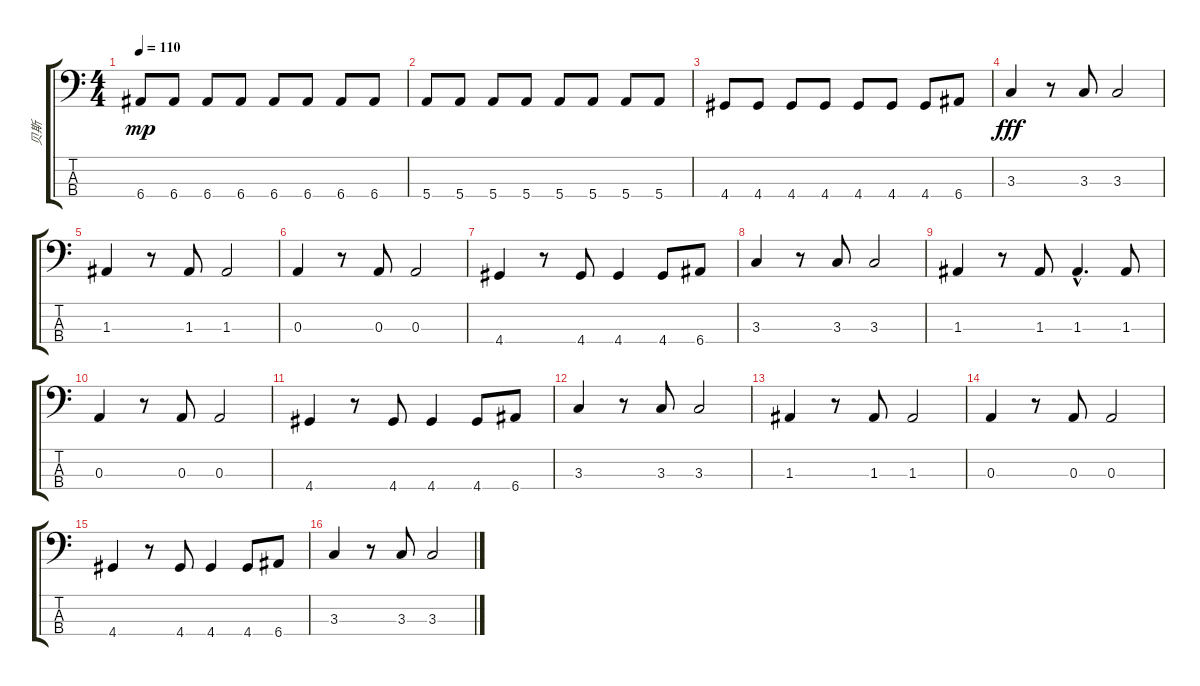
\track ("贝斯" "贝斯") {instrument electricbassfinger}
\staff {score tabs}
\tuning (G2 D2 A1 E1) {hide}
\ts (4 4)
\tempo 110
\clef f4
\ks c
6.4.8{dy mp} 6.4.8 6.4.8 6.4.8 6.4.8 6.4.8 6.4.8 6.4.8 |
5.4.8 5.4.8 5.4.8 5.4.8 5.4.8 5.4.8 5.4.8 5.4.8 |
4.4.8 4.4.8 4.4.8 4.4.8 4.4.8 4.4.8 4.4.8 6.4.8 |
3.3.4{dy fff} r.8 3.3.8 3.3.2 |
1.3.4 r.8 1.3.8 1.3.2 |
0.3.4 r.8 0.3.8 0.3.2 |
4.4.4 r.8 4.4.8 4.4.4 4.4.8 6.4.8 |
3.3.4 r.8 3.3.8 3.3.2 |
1.3.4 r.8 1.3.8 1.3{hac}.4{d} 1.3.8 |
0.3.4 r.8 0.3.8 0.3.2 |
4.4.4 r.8 4.4.8 4.4.4 4.4.8 6.4.8 |
3.3.4 r.8 3.3.8 3.3.2 |
1.3.4 r.8 1.3.8 1.3.2 |
0.3.4 r.8 0.3.8 0.3.2 |
4.4.4 r.8 4.4.8 4.4.4 4.4.8 6.4.8 |
3.3.4 r.8 3.3.8 3.3.2
